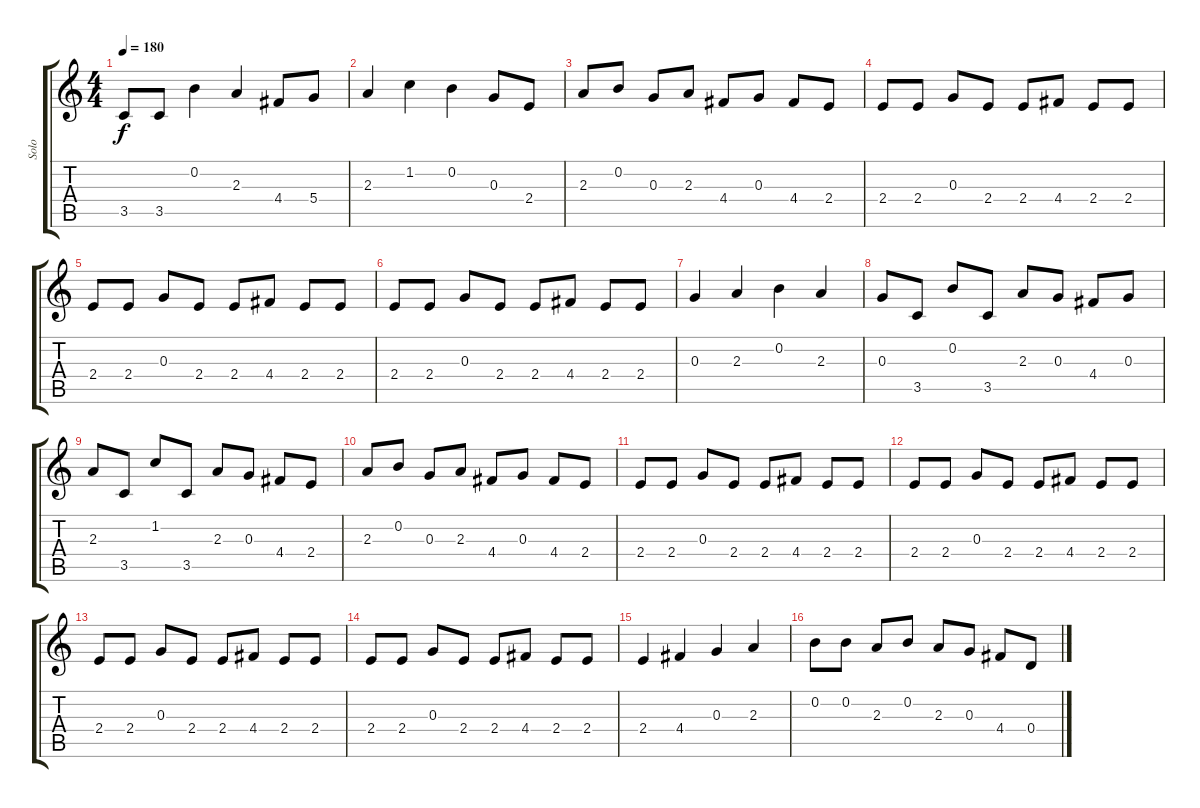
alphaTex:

\track ("Solo" "Solo") {instrument electricguitarclean}
\staff {score tabs}
\tuning (E4 B3 G3 D3 A2 E2) {hide}
\ts (4 4)
\tempo 180
\clef g2
\ks c
3.5.8{dy f} 3.5.8 0.2.4 2.3.4 4.4.8 5.4.8 |
2.3.4 1.2.4 0.2.4 0.3.8 2.4.8 |
2.3.8 0.2.8 0.3.8 2.3.8 4.4.8 0.3.8 4.4.8 2.4.8 |
2.4.8 2.4.8 0.3.8 2.4.8 2.4.8 4.4.8 2.4.8 2.4.8 |
2.4.8 2.4.8 0.3.8 2.4.8 2.4.8 4.4.8 2.4.8 2.4.8 |
2.4.8 2.4.8 0.3.8 2.4.8 2.4.8 4.4.8 2.4.8 2.4.8 |
0.3.4 2.3.4 0.2.4 2.3.4 |
0.3.8 3.5.8 0.2.8 3.5.8 2.3.8 0.3.8 4.4.8 0.3.8 |
2.3.8 3.5.8 1.2.8 3.5.8 2.3.8 0.3.8 4.4.8 2.4.8 |
2.3.8 0.2.8 0.3.8 2.3.8 4.4.8 0.3.8 4.4.8 2.4.8 |
2.4.8 2.4.8 0.3.8 2.4.8 2.4.8 4.4.8 2.4.8 2.4.8 |
2.4.8 2.4.8 0.3.8 2.4.8 2.4.8 4.4.8 2.4.8 2.4.8 |
2.4.8 2.4.8 0.3.8 2.4.8 2.4.8 4.4.8 2.4.8 2.4.8 |
2.4.8 2.4.8 0.3.8 2.4.8 2.4.8 4.4.8 2.4.8 2.4.8 |
2.4.4 4.4.4 0.3.4 2.3.4 |
0.2.8 0.2.8 2.3.8 0.2.8 2.3.8 0.3.8 4.4.8 0.4.8
